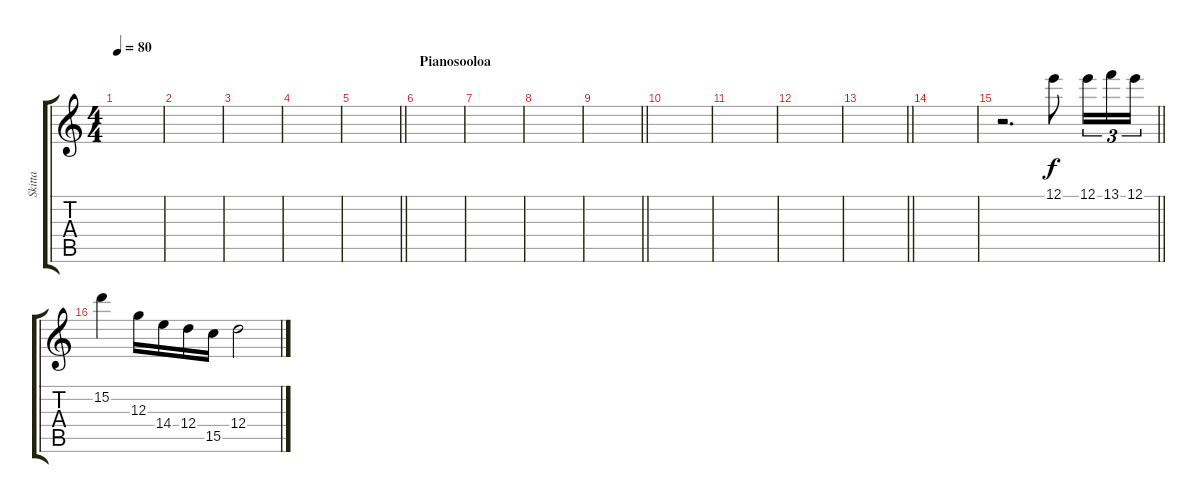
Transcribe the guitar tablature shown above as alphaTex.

\track ("Skitta" "Skitta") {instrument overdrivenguitar}
\staff {score tabs}
\tuning (E4 B3 G3 D3 A2 E2) {hide}
\ts (4 4)
\tempo 80
\clef g2
\ks c
|
|
|
|
\barLineRight lightlight
|
\section ("" "Pianosooloa")
|
|
|
\barLineRight lightlight
|
|
|
|
\barLineRight lightlight
|
\section ("" "")
|
\barLineRight lightlight
r.2{d} 12.1.8 12.1.16{tu (3 2)} 13.1.16{tu (3 2)} 12.1.16{tu (3 2)} |
15.2.4 12.3.16 14.4.16 12.4.16 15.5.16 12.4.2
